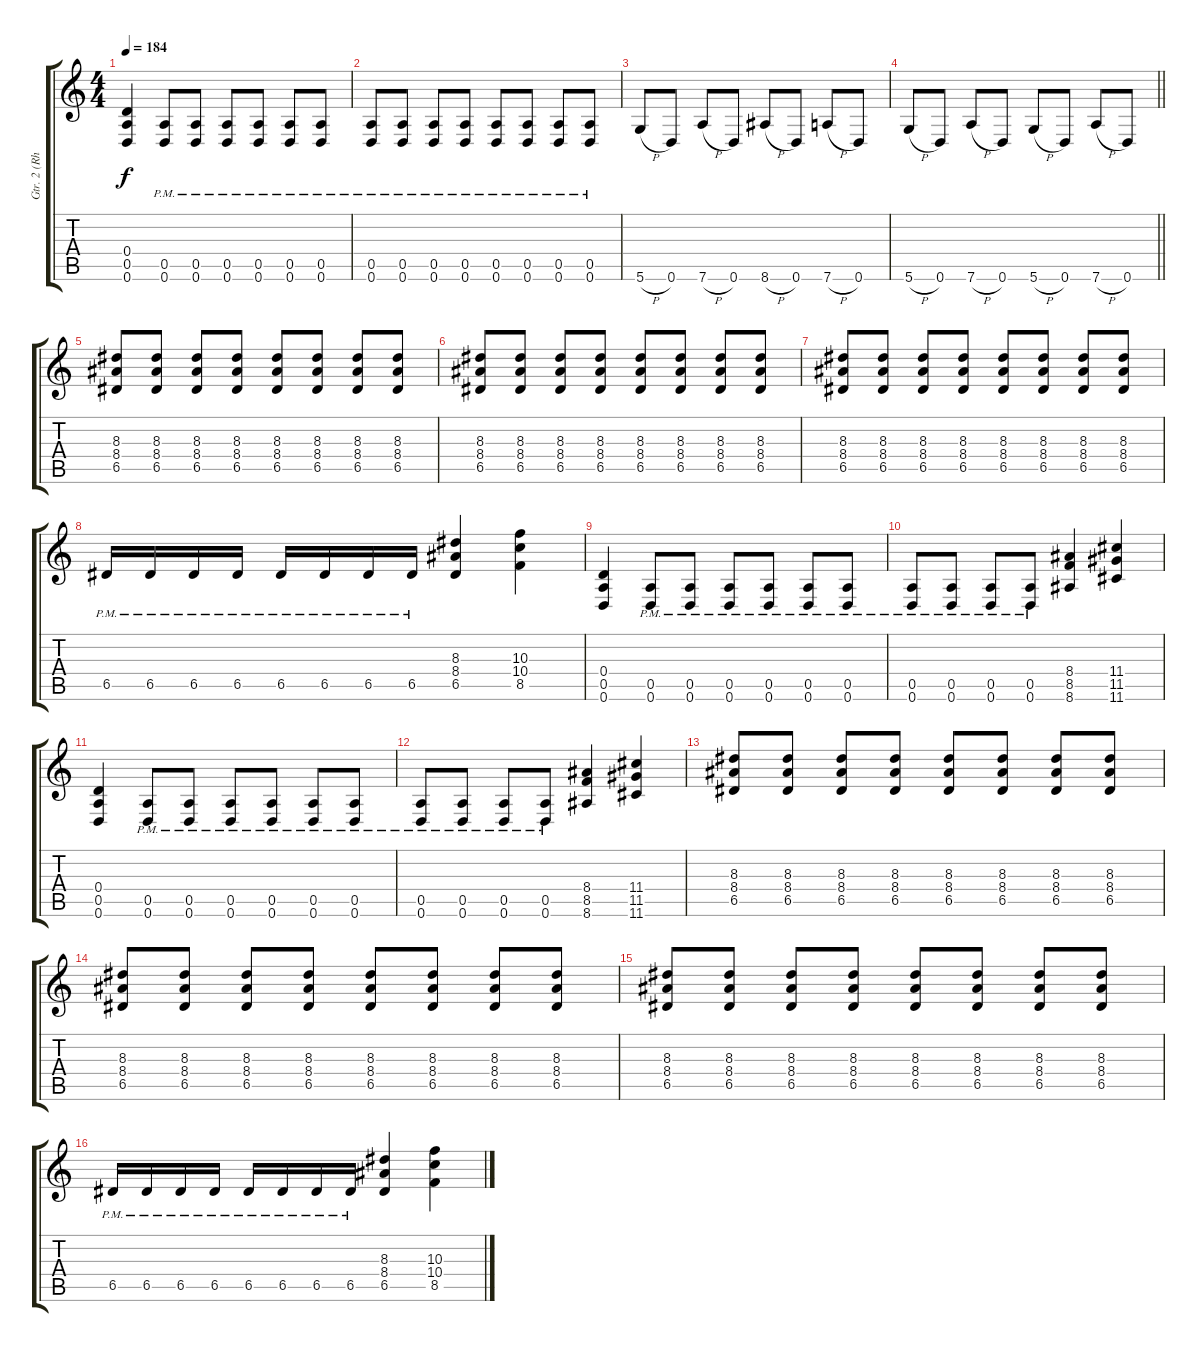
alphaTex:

\track ("Gtr. 2 (Rhythm)" "Gtr. 2 (Rh") {instrument distortionguitar}
\staff {score tabs}
\tuning (E4 B3 G3 D3 A2 D2) {hide}
\ts (4 4)
\tempo 184
\clef g2
\ks c
(0.4 0.5 0.6).4{dy f} (0.5{pm} 0.6{pm}).8 (0.5{pm} 0.6{pm}).8 (0.5{pm} 0.6{pm}).8 (0.5{pm} 0.6{pm}).8 (0.5{pm} 0.6{pm}).8 (0.5{pm} 0.6{pm}).8 |
(0.5{pm} 0.6{pm}).8 (0.5{pm} 0.6{pm}).8 (0.5{pm} 0.6{pm}).8 (0.5{pm} 0.6{pm}).8 (0.5{pm} 0.6{pm}).8 (0.5{pm} 0.6{pm}).8 (0.5{pm} 0.6{pm}).8 (0.5{pm} 0.6{pm}).8 |
5.6{h}.8 0.6.8 7.6{h}.8 0.6.8 8.6{h}.8 0.6.8 7.6{h}.8 0.6.8 |
\barLineRight lightlight
5.6{h}.8 0.6.8 7.6{h}.8 0.6.8 5.6{h}.8 0.6.8 7.6{h}.8 0.6.8 |
(8.3 8.4 6.5).8 (8.3 8.4 6.5).8 (8.3 8.4 6.5).8 (8.3 8.4 6.5).8 (8.3 8.4 6.5).8 (8.3 8.4 6.5).8 (8.3 8.4 6.5).8 (8.3 8.4 6.5).8 |
(8.3 8.4 6.5).8 (8.3 8.4 6.5).8 (8.3 8.4 6.5).8 (8.3 8.4 6.5).8 (8.3 8.4 6.5).8 (8.3 8.4 6.5).8 (8.3 8.4 6.5).8 (8.3 8.4 6.5).8 |
(8.3 8.4 6.5).8 (8.3 8.4 6.5).8 (8.3 8.4 6.5).8 (8.3 8.4 6.5).8 (8.3 8.4 6.5).8 (8.3 8.4 6.5).8 (8.3 8.4 6.5).8 (8.3 8.4 6.5).8 |
6.5{pm}.16 6.5{pm}.16 6.5{pm}.16 6.5{pm}.16 6.5{pm}.16 6.5{pm}.16 6.5{pm}.16 6.5{pm}.16 (8.3 8.4 6.5).4 (10.3 10.4 8.5).4 |
(0.4 0.5 0.6).4 (0.5{pm} 0.6{pm}).8 (0.5{pm} 0.6{pm}).8 (0.5{pm} 0.6{pm}).8 (0.5{pm} 0.6{pm}).8 (0.5{pm} 0.6{pm}).8 (0.5{pm} 0.6{pm}).8 |
(0.5{pm} 0.6{pm}).8 (0.5{pm} 0.6{pm}).8 (0.5{pm} 0.6{pm}).8 (0.5{pm} 0.6{pm}).8 (8.4 8.5 8.6).4 (11.4 11.5 11.6).4 |
(0.4 0.5 0.6).4 (0.5{pm} 0.6{pm}).8 (0.5{pm} 0.6{pm}).8 (0.5{pm} 0.6{pm}).8 (0.5{pm} 0.6{pm}).8 (0.5{pm} 0.6{pm}).8 (0.5{pm} 0.6{pm}).8 |
(0.5{pm} 0.6{pm}).8 (0.5{pm} 0.6{pm}).8 (0.5{pm} 0.6{pm}).8 (0.5{pm} 0.6{pm}).8 (8.4 8.5 8.6).4 (11.4 11.5 11.6).4 |
(8.3 8.4 6.5).8 (8.3 8.4 6.5).8 (8.3 8.4 6.5).8 (8.3 8.4 6.5).8 (8.3 8.4 6.5).8 (8.3 8.4 6.5).8 (8.3 8.4 6.5).8 (8.3 8.4 6.5).8 |
(8.3 8.4 6.5).8 (8.3 8.4 6.5).8 (8.3 8.4 6.5).8 (8.3 8.4 6.5).8 (8.3 8.4 6.5).8 (8.3 8.4 6.5).8 (8.3 8.4 6.5).8 (8.3 8.4 6.5).8 |
(8.3 8.4 6.5).8 (8.3 8.4 6.5).8 (8.3 8.4 6.5).8 (8.3 8.4 6.5).8 (8.3 8.4 6.5).8 (8.3 8.4 6.5).8 (8.3 8.4 6.5).8 (8.3 8.4 6.5).8 |
6.5{pm}.16 6.5{pm}.16 6.5{pm}.16 6.5{pm}.16 6.5{pm}.16 6.5{pm}.16 6.5{pm}.16 6.5{pm}.16 (8.3 8.4 6.5).4 (10.3 10.4 8.5).4
